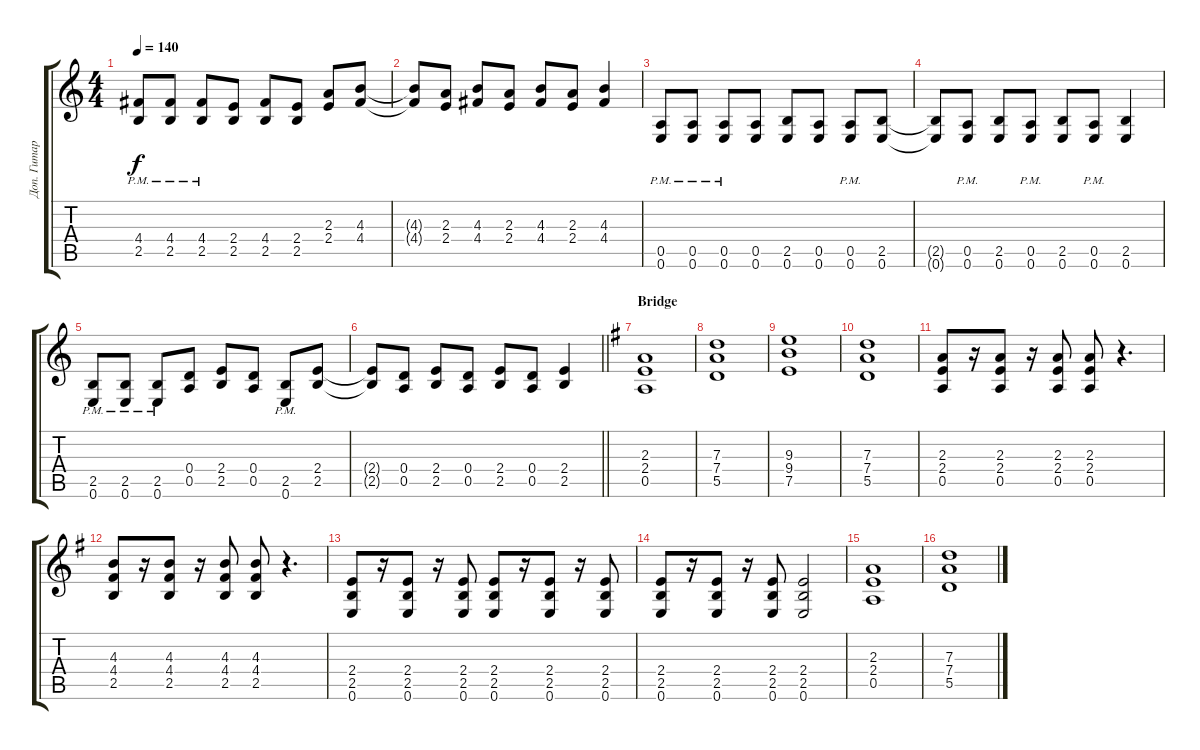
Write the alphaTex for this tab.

\track ("Доп. Гитара" "Доп. Гитар") {instrument distortionguitar}
\staff {score tabs}
\tuning (E4 B3 G3 D3 A2 E2) {hide}
\ts (4 4)
\tempo 140
\clef g2
\ks c
(4.4{pm} 2.5{pm}).8{dy f} (4.4{pm} 2.5{pm}).8 (4.4{pm} 2.5{pm}).8 (2.4 2.5).8 (4.4 2.5).8 (2.4 2.5).8 (2.3 2.4).8 (4.3 4.4).8 |
(4.3{t} 4.4{t}).8 (2.3 2.4).8 (4.3 4.4).8 (2.3 2.4).8 (4.3 4.4).8 (2.3 2.4).8 (4.3 4.4).4 |
(0.5{pm} 0.6{pm}).8 (0.5{pm} 0.6{pm}).8 (0.5{pm} 0.6{pm}).8 (0.5 0.6).8 (2.5 0.6).8 (0.5 0.6).8 (0.5{pm} 0.6{pm}).8 (2.5 0.6).8 |
(2.5{t} 0.6{t}).8 (0.5{pm} 0.6{pm}).8 (2.5 0.6).8 (0.5{pm} 0.6{pm}).8 (2.5 0.6).8 (0.5{pm} 0.6{pm}).8 (2.5 0.6).4 |
(2.5{pm} 0.6{pm}).8 (2.5{pm} 0.6{pm}).8 (2.5{pm} 0.6{pm}).8 (0.4 0.5).8 (2.4 2.5).8 (0.4 0.5).8 (2.5{pm} 0.6{pm}).8 (2.4 2.5).8 |
\barLineRight lightlight
(2.4{t} 2.5{t}).8 (0.4 0.5).8 (2.4 2.5).8 (0.4 0.5).8 (2.4 2.5).8 (0.4 0.5).8 (2.4 2.5).4 |
\section ("" "Bridge")
\ks g
(2.3 2.4 0.5).1 |
(7.3 7.4 5.5).1 |
(9.3 9.4 7.5).1 |
(7.3 7.4 5.5).1 |
(2.3 2.4 0.5).8 r.16 (2.3 2.4 0.5).8 r.16 (2.3 2.4 0.5).8 (2.3 2.4 0.5).8 r.4{d} |
(4.3 4.4 2.5).8 r.16 (4.3 4.4 2.5).8 r.16 (4.3 4.4 2.5).8 (4.3 4.4 2.5).8 r.4{d} |
(2.4 2.5 0.6).8 r.16 (2.4 2.5 0.6).8 r.16 (2.4 2.5 0.6).8 (2.4 2.5 0.6).8 r.16 (2.4 2.5 0.6).8 r.16 (2.4 2.5 0.6).8 |
(2.4 2.5 0.6).8 r.16 (2.4 2.5 0.6).8 r.16 (2.4 2.5 0.6).8 (2.4 2.5 0.6).2 |
(2.3 2.4 0.5).1 |
(7.3 7.4 5.5).1
